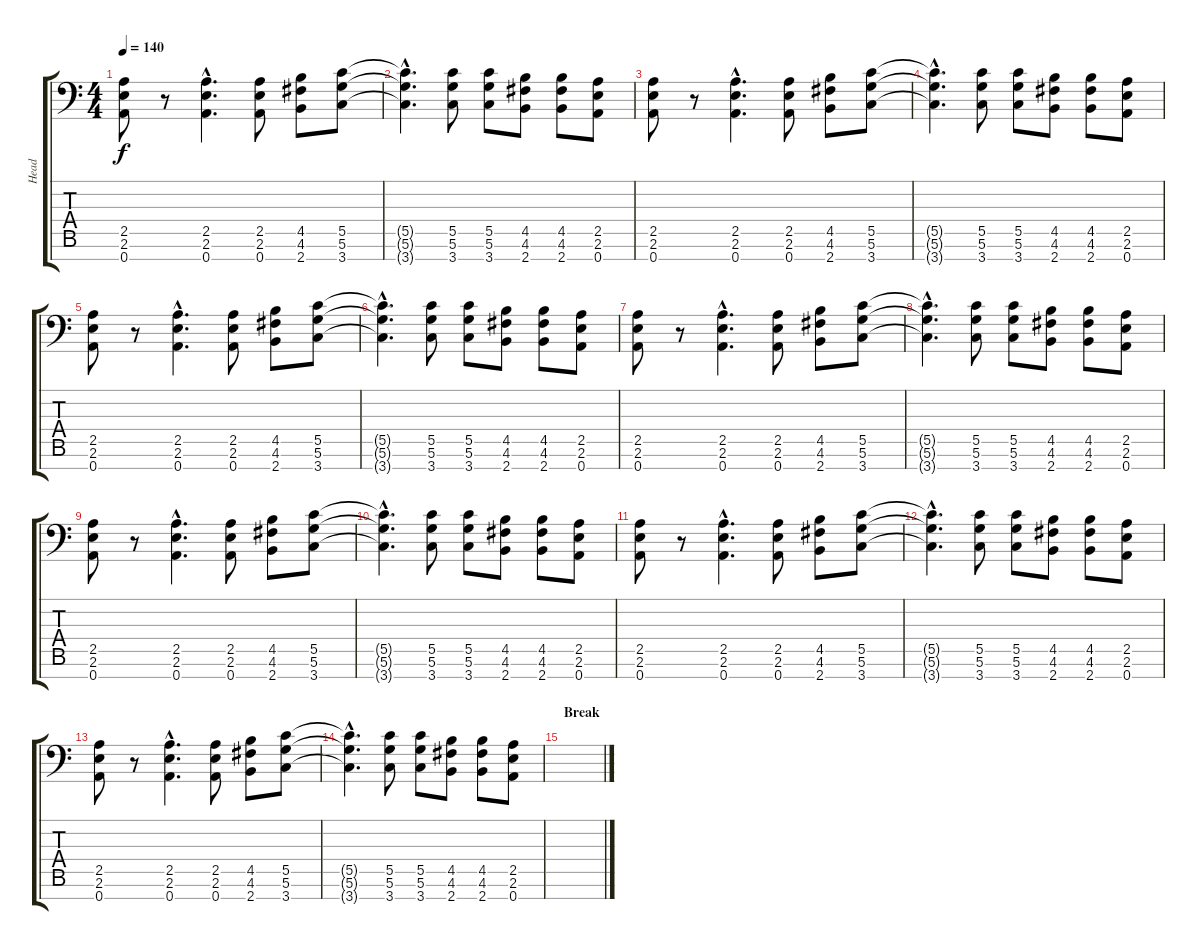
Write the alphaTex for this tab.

\track ("Head" "Head") {instrument distortionguitar}
\staff {score tabs}
\tuning (D4 A3 F3 C3 G2 D2 A1) {hide}
\ts (4 4)
\tempo 140
\clef f4
\ks c
(2.5 2.6 0.7).8{dy f} r.8 (2.5{hac} 2.6{hac} 0.7{hac}).4{d} (2.5 2.6 0.7).8 (4.5 4.6 2.7).8 (5.5 5.6 3.7).8 |
(5.5{hac t} 5.6{hac t} 3.7{hac t}).4{d} (5.5 5.6 3.7).8 (5.5 5.6 3.7).8 (4.5 4.6 2.7).8 (4.5 4.6 2.7).8 (2.5 2.6 0.7).8 |
(2.5 2.6 0.7).8 r.8 (2.5{hac} 2.6{hac} 0.7{hac}).4{d} (2.5 2.6 0.7).8 (4.5 4.6 2.7).8 (5.5 5.6 3.7).8 |
(5.5{hac t} 5.6{hac t} 3.7{hac t}).4{d} (5.5 5.6 3.7).8 (5.5 5.6 3.7).8 (4.5 4.6 2.7).8 (4.5 4.6 2.7).8 (2.5 2.6 0.7).8 |
(2.5 2.6 0.7).8 r.8 (2.5{hac} 2.6{hac} 0.7{hac}).4{d} (2.5 2.6 0.7).8 (4.5 4.6 2.7).8 (5.5 5.6 3.7).8 |
(5.5{hac t} 5.6{hac t} 3.7{hac t}).4{d} (5.5 5.6 3.7).8 (5.5 5.6 3.7).8 (4.5 4.6 2.7).8 (4.5 4.6 2.7).8 (2.5 2.6 0.7).8 |
(2.5 2.6 0.7).8 r.8 (2.5{hac} 2.6{hac} 0.7{hac}).4{d} (2.5 2.6 0.7).8 (4.5 4.6 2.7).8 (5.5 5.6 3.7).8 |
(5.5{hac t} 5.6{hac t} 3.7{hac t}).4{d} (5.5 5.6 3.7).8 (5.5 5.6 3.7).8 (4.5 4.6 2.7).8 (4.5 4.6 2.7).8 (2.5 2.6 0.7).8 |
(2.5 2.6 0.7).8 r.8 (2.5{hac} 2.6{hac} 0.7{hac}).4{d} (2.5 2.6 0.7).8 (4.5 4.6 2.7).8 (5.5 5.6 3.7).8 |
(5.5{hac t} 5.6{hac t} 3.7{hac t}).4{d} (5.5 5.6 3.7).8 (5.5 5.6 3.7).8 (4.5 4.6 2.7).8 (4.5 4.6 2.7).8 (2.5 2.6 0.7).8 |
(2.5 2.6 0.7).8 r.8 (2.5{hac} 2.6{hac} 0.7{hac}).4{d} (2.5 2.6 0.7).8 (4.5 4.6 2.7).8 (5.5 5.6 3.7).8 |
(5.5{hac t} 5.6{hac t} 3.7{hac t}).4{d} (5.5 5.6 3.7).8 (5.5 5.6 3.7).8 (4.5 4.6 2.7).8 (4.5 4.6 2.7).8 (2.5 2.6 0.7).8 |
(2.5 2.6 0.7).8 r.8 (2.5{hac} 2.6{hac} 0.7{hac}).4{d} (2.5 2.6 0.7).8 (4.5 4.6 2.7).8 (5.5 5.6 3.7).8 |
(5.5{hac t} 5.6{hac t} 3.7{hac t}).4{d} (5.5 5.6 3.7).8 (5.5 5.6 3.7).8 (4.5 4.6 2.7).8 (4.5 4.6 2.7).8 (2.5 2.6 0.7).8 |
\section ("" "Break")
